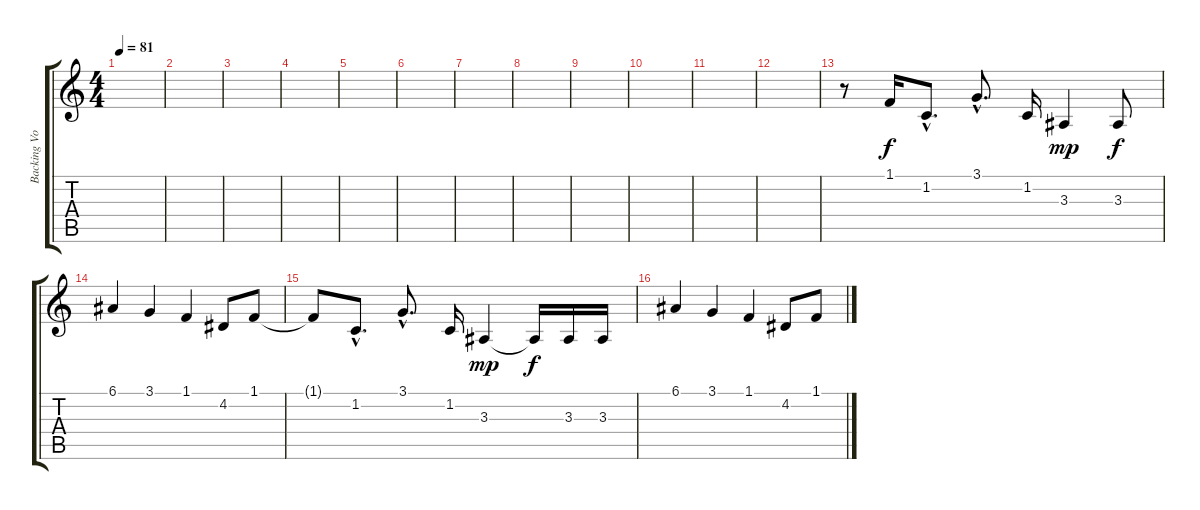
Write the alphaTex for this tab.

\track ("Backing Vocals" "Backing Vo") {instrument altosax}
\staff {score tabs}
\tuning (E4 B3 G3 D3 A2 E2) {hide}
\ts (4 4)
\tempo 81
\clef g2
\ks c
|
|
|
|
|
|
|
|
|
|
|
|
r.8 1.1.16 1.2{hac}.8{d} 3.1{hac}.8{d} 1.2.16 3.3.4{dy mp} 3.3.8{dy f} |
6.1.4 3.1.4 1.1.4 4.2.8 1.1.8 |
1.1{t}.8 1.2{hac}.8{d} 3.1{hac}.8{d} 1.2.16 3.3.4{dy mp} 3.3{t}.16{dy f} 3.3.16 3.3.16 |
6.1.4 3.1.4 1.1.4 4.2.8 1.1.8
